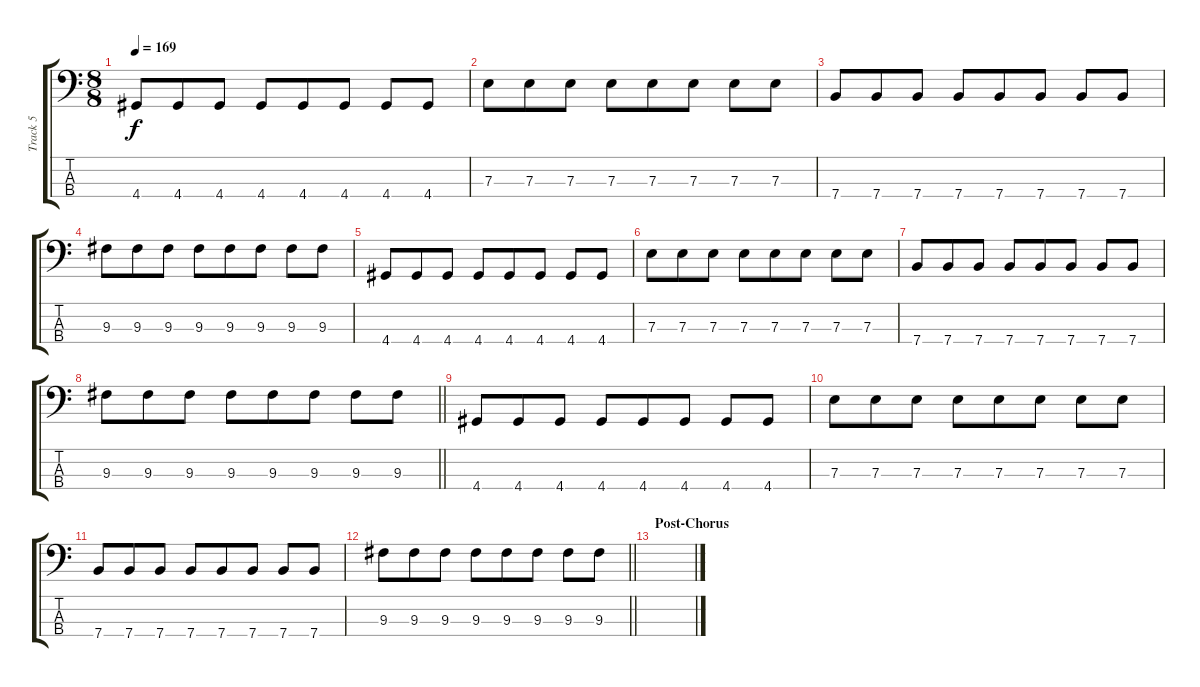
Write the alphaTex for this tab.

\track ("Track 5" "Track 5") {instrument electricbassfinger}
\staff {score tabs}
\tuning (G2 D2 A1 E1) {hide}
\ts (8 8)
\tempo 169
\clef f4
\ks c
4.4.8{dy f} 4.4.8 4.4.8 4.4.8 4.4.8 4.4.8 4.4.8 4.4.8 |
7.3.8 7.3.8 7.3.8 7.3.8 7.3.8 7.3.8 7.3.8 7.3.8 |
7.4.8 7.4.8 7.4.8 7.4.8 7.4.8 7.4.8 7.4.8 7.4.8 |
9.3.8 9.3.8 9.3.8 9.3.8 9.3.8 9.3.8 9.3.8 9.3.8 |
4.4.8 4.4.8 4.4.8 4.4.8 4.4.8 4.4.8 4.4.8 4.4.8 |
7.3.8 7.3.8 7.3.8 7.3.8 7.3.8 7.3.8 7.3.8 7.3.8 |
7.4.8 7.4.8 7.4.8 7.4.8 7.4.8 7.4.8 7.4.8 7.4.8 |
\barLineRight lightlight
9.3.8 9.3.8 9.3.8 9.3.8 9.3.8 9.3.8 9.3.8 9.3.8 |
4.4.8 4.4.8 4.4.8 4.4.8 4.4.8 4.4.8 4.4.8 4.4.8 |
7.3.8 7.3.8 7.3.8 7.3.8 7.3.8 7.3.8 7.3.8 7.3.8 |
7.4.8 7.4.8 7.4.8 7.4.8 7.4.8 7.4.8 7.4.8 7.4.8 |
\barLineRight lightlight
9.3.8 9.3.8 9.3.8 9.3.8 9.3.8 9.3.8 9.3.8 9.3.8 |
\section ("" "Post-Chorus")
